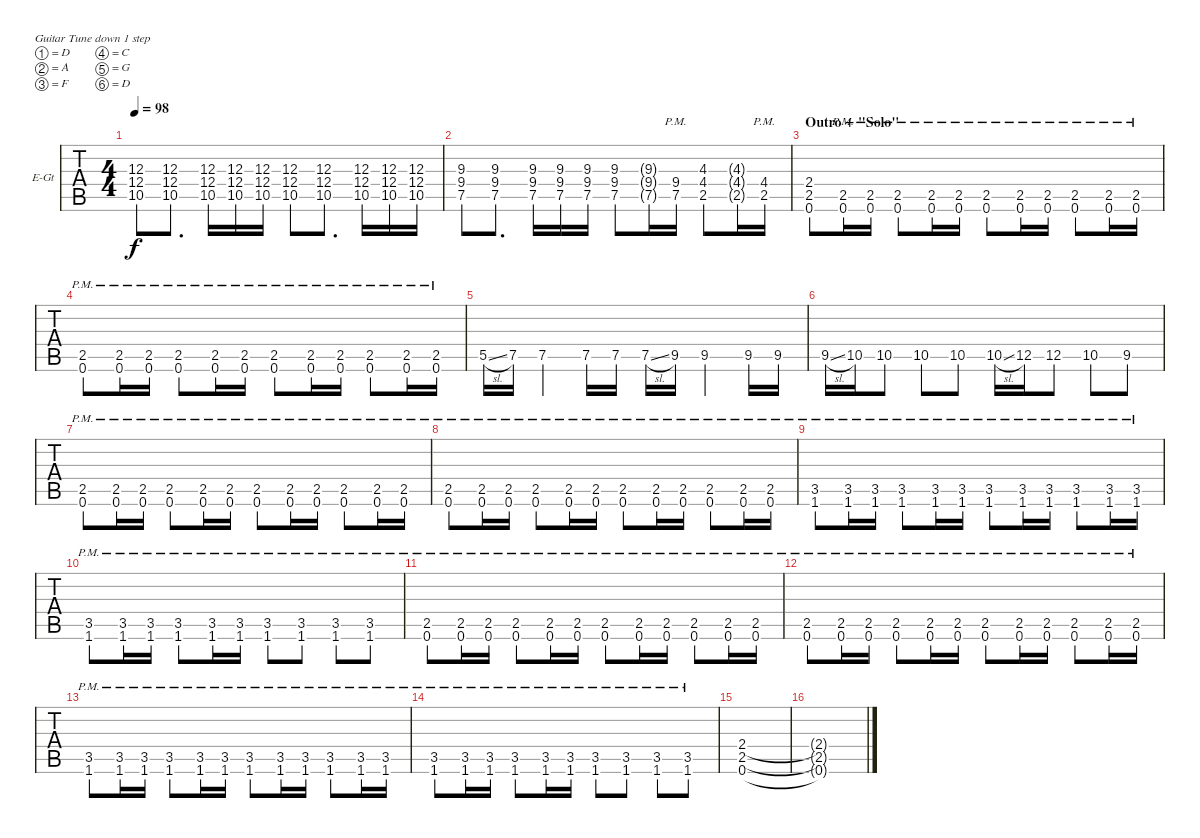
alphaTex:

\defaultSystemsLayout 4
\bracketExtendMode groupsimilarinstruments
\firstSystemTrackNameOrientation horizontal
\otherSystemsTrackNameOrientation horizontal
\track ("Electric Guitar" "E-Gt") {instrument distortionguitar}
\staff {tabs}
\tuning (D4 A3 F3 C3 G2 D2)
\ts (4 4)
\tempo 98
\clef g2
\ks c
(10.5 12.4 12.3).8{dy f} (10.5 12.4 12.3).8{d} (10.5 12.4 12.3).16 (10.5 12.4 12.3).16 (10.5 12.4 12.3).16 (10.5 12.4 12.3).8 (10.5 12.4 12.3).8{d} (10.5 12.4 12.3).16 (10.5 12.4 12.3).16 (10.5 12.4 12.3).16 |
(9.4 9.3 7.5).8 (7.5 9.4 9.3).8{d} (7.5 9.4 9.3).16 (7.5 9.4 9.3).16 (7.5 9.4 9.3).16 (9.4 9.3 7.5).8 (7.5{g} 9.4{g} 9.3{g}).16 (7.5{pm} 9.4{pm}).16 (2.5 4.4 4.3).8 (2.5{g} 4.4{g} 4.3{g}).16 (2.5{pm} 4.4{pm}).16 |
\section ("" "Outro + \"Solo\"")
(0.6 2.5 2.4).8 (0.6{pm} 2.5{pm}).16 (0.6{pm} 2.5{pm}).16 (0.6{pm} 2.5{pm}).8 (0.6{pm} 2.5{pm}).16 (0.6{pm} 2.5{pm}).16 (0.6{pm} 2.5{pm}).8 (0.6{pm} 2.5{pm}).16 (0.6{pm} 2.5{pm}).16 (0.6{pm} 2.5{pm}).8 (0.6{pm} 2.5{pm}).16 (0.6{pm} 2.5{pm}).16 |
(0.6{pm} 2.5{pm}).8 (0.6{pm} 2.5{pm}).16 (0.6{pm} 2.5{pm}).16 (0.6{pm} 2.5{pm}).8 (0.6{pm} 2.5{pm}).16 (0.6{pm} 2.5{pm}).16 (0.6{pm} 2.5{pm}).8 (0.6{pm} 2.5{pm}).16 (0.6{pm} 2.5{pm}).16 (0.6{pm} 2.5{pm}).8 (0.6{pm} 2.5{pm}).16 (0.6{pm} 2.5{pm}).16 |
5.5{sl}.16 7.5.16 7.5.4 7.5.16 7.5.16 7.5{sl}.16 9.5.16 9.5.4 9.5.16 9.5.16 |
9.5{sl}.16 10.5.16 10.5.8 10.5.8 10.5.8 10.5{sl}.16 12.5.16 12.5.8 10.5.8 9.5.8 |
(0.6{pm} 2.5{pm}).8 (0.6{pm} 2.5{pm}).16 (0.6{pm} 2.5{pm}).16 (0.6{pm} 2.5{pm}).8 (0.6{pm} 2.5{pm}).16 (0.6{pm} 2.5{pm}).16 (0.6{pm} 2.5{pm}).8 (0.6{pm} 2.5{pm}).16 (0.6{pm} 2.5{pm}).16 (0.6{pm} 2.5{pm}).8 (0.6{pm} 2.5{pm}).16 (0.6{pm} 2.5{pm}).16 |
(0.6{pm} 2.5{pm}).8 (0.6{pm} 2.5{pm}).16 (0.6{pm} 2.5{pm}).16 (0.6{pm} 2.5{pm}).8 (0.6{pm} 2.5{pm}).16 (0.6{pm} 2.5{pm}).16 (0.6{pm} 2.5{pm}).8 (0.6{pm} 2.5{pm}).16 (0.6{pm} 2.5{pm}).16 (0.6{pm} 2.5{pm}).8 (0.6{pm} 2.5{pm}).16 (0.6{pm} 2.5{pm}).16 |
(1.6{pm} 3.5{pm}).8 (1.6{pm} 3.5{pm}).16 (1.6{pm} 3.5{pm}).16 (1.6{pm} 3.5{pm}).8 (1.6{pm} 3.5{pm}).16 (1.6{pm} 3.5{pm}).16 (1.6{pm} 3.5{pm}).8 (1.6{pm} 3.5{pm}).16 (1.6{pm} 3.5{pm}).16 (1.6{pm} 3.5{pm}).8 (1.6{pm} 3.5{pm}).16 (1.6{pm} 3.5{pm}).16 |
(1.6{pm} 3.5{pm}).8 (1.6{pm} 3.5{pm}).16 (1.6{pm} 3.5{pm}).16 (1.6{pm} 3.5{pm}).8 (1.6{pm} 3.5{pm}).16 (1.6{pm} 3.5{pm}).16 (1.6{pm} 3.5{pm}).8 (3.5{pm} 1.6{pm}).8 (1.6{pm} 3.5{pm}).8 (1.6{pm} 3.5{pm}).8 |
(0.6{pm} 2.5{pm}).8 (0.6{pm} 2.5{pm}).16 (0.6{pm} 2.5{pm}).16 (0.6{pm} 2.5{pm}).8 (0.6{pm} 2.5{pm}).16 (0.6{pm} 2.5{pm}).16 (0.6{pm} 2.5{pm}).8 (0.6{pm} 2.5{pm}).16 (0.6{pm} 2.5{pm}).16 (0.6{pm} 2.5{pm}).8 (0.6{pm} 2.5{pm}).16 (0.6{pm} 2.5{pm}).16 |
(0.6{pm} 2.5{pm}).8 (0.6{pm} 2.5{pm}).16 (0.6{pm} 2.5{pm}).16 (0.6{pm} 2.5{pm}).8 (0.6{pm} 2.5{pm}).16 (0.6{pm} 2.5{pm}).16 (0.6{pm} 2.5{pm}).8 (0.6{pm} 2.5{pm}).16 (0.6{pm} 2.5{pm}).16 (0.6{pm} 2.5{pm}).8 (0.6{pm} 2.5{pm}).16 (0.6{pm} 2.5{pm}).16 |
(1.6{pm} 3.5{pm}).8 (1.6{pm} 3.5{pm}).16 (1.6{pm} 3.5{pm}).16 (1.6{pm} 3.5{pm}).8 (1.6{pm} 3.5{pm}).16 (1.6{pm} 3.5{pm}).16 (1.6{pm} 3.5{pm}).8 (1.6{pm} 3.5{pm}).16 (1.6{pm} 3.5{pm}).16 (1.6{pm} 3.5{pm}).8 (1.6{pm} 3.5{pm}).16 (1.6{pm} 3.5{pm}).16 |
(1.6{pm} 3.5{pm}).8 (1.6{pm} 3.5{pm}).16 (1.6{pm} 3.5{pm}).16 (1.6{pm} 3.5{pm}).8 (1.6{pm} 3.5{pm}).16 (1.6{pm} 3.5{pm}).16 (1.6{pm} 3.5{pm}).8 (3.5{pm} 1.6{pm}).8 (1.6{pm} 3.5{pm}).8 (1.6{pm} 3.5{pm}).8 |
(0.6 2.5 2.4).1 |
(0.6{t} 2.5{t} 2.4{t}).1
